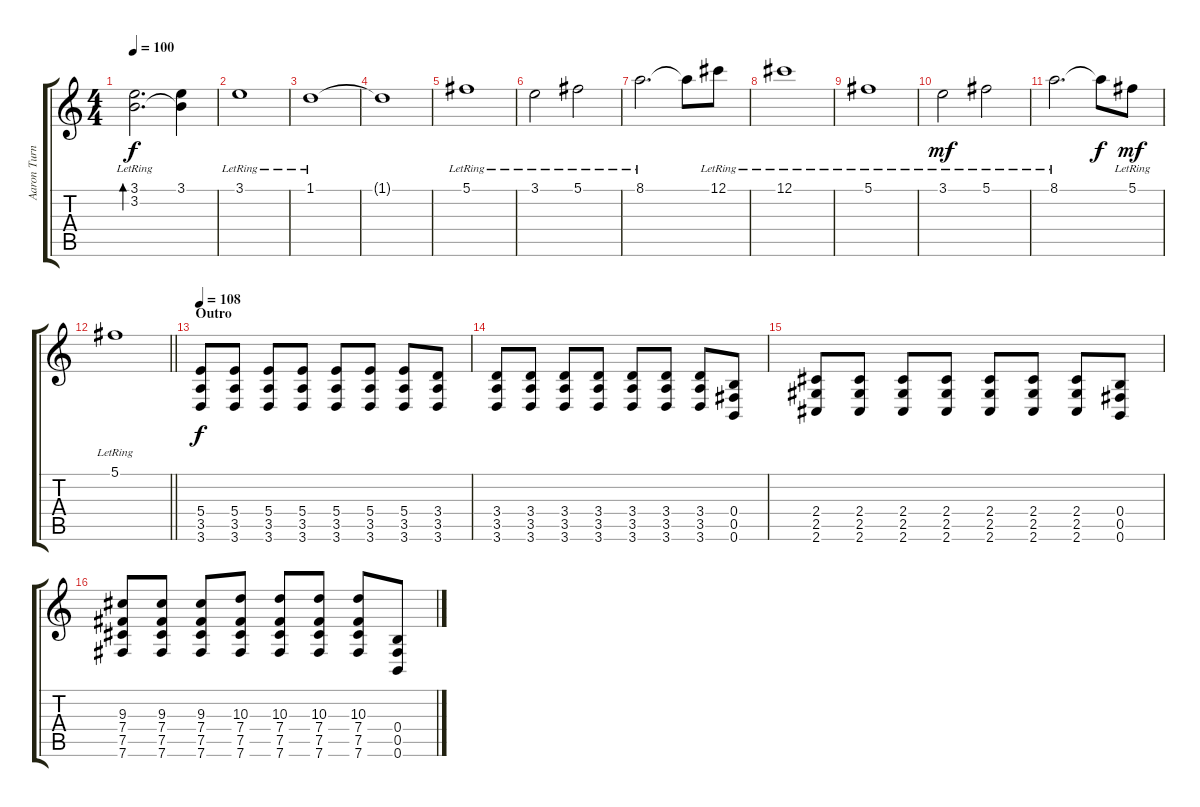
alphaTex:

\track ("Aaron Turner" "Aaron Turn") {instrument distortionguitar}
\staff {score tabs}
\tuning (Db4 Ab3 E3 B2 Gb2 B1) {hide}
\ts (4 4)
\tempo 100
\clef g2
\ks c
(3.1{lr} 3.2{lr}).2{d bd 240 dy f} (3.1 3.2{t}).4 |
3.1{lr}.1 |
1.1{lr}.1 |
1.1{t}.1 |
5.1{lr}.1 |
3.1{lr}.2 5.1{lr}.2 |
8.1{lr}.2{d} 8.1{t}.8 12.1{lr}.8 |
12.1{lr}.1 |
5.1{lr}.1 |
3.1{lr}.2{dy mf} 5.1{lr}.2 |
8.1{lr}.2{d} 8.1{t}.8{dy f} 5.1{lr}.8{dy mf} |
\barLineRight lightlight
5.1{lr}.1 |
\section ("" "Outro")
\tempo 108
(5.4 3.5 3.6).8{dy f volume 13 balance 3 instrument distortionguitar} (5.4 3.5 3.6).8 (5.4 3.5 3.6).8 (5.4 3.5 3.6).8 (5.4 3.5 3.6).8 (5.4 3.5 3.6).8 (5.4 3.5 3.6).8 (3.4 3.5 3.6).8 |
(3.4 3.5 3.6).8 (3.4 3.5 3.6).8 (3.4 3.5 3.6).8 (3.4 3.5 3.6).8 (3.4 3.5 3.6).8 (3.4 3.5 3.6).8 (3.4 3.5 3.6).8 (0.4 0.5 0.6).8 |
(2.4 2.5 2.6).8 (2.4 2.5 2.6).8 (2.4 2.5 2.6).8 (2.4 2.5 2.6).8 (2.4 2.5 2.6).8 (2.4 2.5 2.6).8 (2.4 2.5 2.6).8 (0.4 0.5 0.6).8 |
(9.3 7.4 7.5 7.6).8 (9.3 7.4 7.5 7.6).8 (9.3 7.4 7.5 7.6).8 (10.3 7.4 7.5 7.6).8 (10.3 7.4 7.5 7.6).8 (10.3 7.4 7.5 7.6).8 (10.3 7.4 7.5 7.6).8 (0.4 0.5 0.6).8
